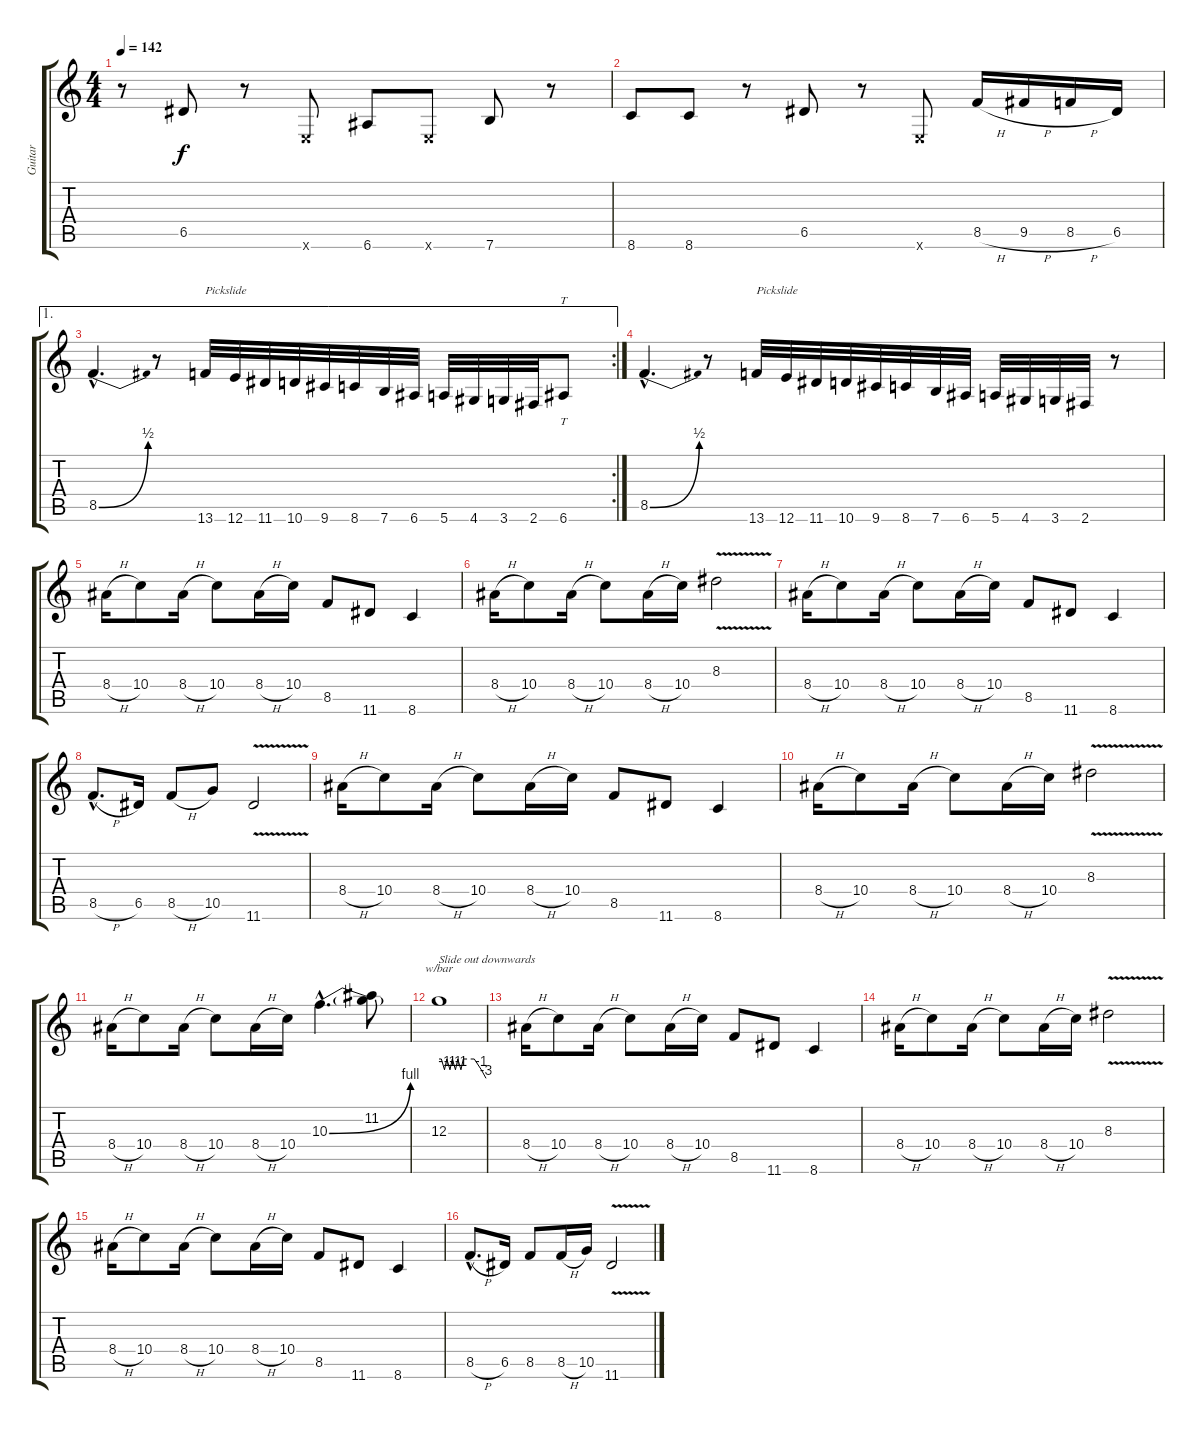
\track ("Guitar" "Guitar") {instrument distortionguitar}
\staff {score tabs}
\tuning (E4 B3 G3 D3 A2 E2) {hide}
\ts (4 4)
\tempo 142
\clef g2
\ks c
r.8{dy f} 6.5.8 r.8 0.6{x}.8 6.6.8 0.6{x}.8 7.6.8 r.8 |
8.6.8 8.6.8 r.8 6.5.8 r.8 0.6{x}.8 8.5{h}.16 9.5{h}.16 8.5{h}.16 6.5.16 |
\ae 1
\rc 2
8.5{be (bend 0 0 60 2) hac}.4{d} r.8 13.6.32{txt "Pickslide" volume 16 instrument guitarfretnoise} 12.6.32 11.6.32 10.6.32 9.6.32 8.6.32 7.6.32 6.6.32 5.6.32 4.6.32 3.6.32 2.6.32 6.6.8{tt volume 13 instrument distortionguitar} |
8.5{be (bend 0 0 60 2) hac}.4{d} r.8 13.6.32{txt "Pickslide" volume 13 instrument guitarfretnoise} 12.6.32 11.6.32 10.6.32 9.6.32 8.6.32 7.6.32 6.6.32 5.6.32 4.6.32 3.6.32 2.6.32 r.8{volume 13 instrument distortionguitar} |
8.4{h}.16 10.4.8 8.4{h}.16 10.4.8 8.4{h}.16 10.4.16 8.5.8 11.6.8 8.6.4 |
8.4{h}.16 10.4.8 8.4{h}.16 10.4.8 8.4{h}.16 10.4.16 8.3{v}.2 |
8.4{h}.16 10.4.8 8.4{h}.16 10.4.8 8.4{h}.16 10.4.16 8.5.8 11.6.8 8.6.4 |
8.5{h hac}.8{d} 6.5.16 8.5{h}.8 10.5.8 11.6{v}.2 |
8.4{h}.16 10.4.8 8.4{h}.16 10.4.8 8.4{h}.16 10.4.16 8.5.8 11.6.8 8.6.4 |
8.4{h}.16 10.4.8 8.4{h}.16 10.4.8 8.4{h}.16 10.4.16 8.3{v}.2 |
8.4{h}.16 10.4.8 8.4{h}.16 10.4.8 8.4{h}.16 10.4.16 10.3{be (bend 0 0 60 4) hac}.4{d} (11.2 10.3{t}).8 |
12.3.1{tbe (custom default 0 0 3 0 7 -4 10 0 14 -4 17 0 21 -4 24 0 28 -4 31 0 45 0 54 -4 60 -12) txt "Slide out downwards"} |
8.4{h}.16 10.4.8 8.4{h}.16 10.4.8 8.4{h}.16 10.4.16 8.5.8 11.6.8 8.6.4 |
8.4{h}.16 10.4.8 8.4{h}.16 10.4.8 8.4{h}.16 10.4.16 8.3{v}.2 |
8.4{h}.16 10.4.8 8.4{h}.16 10.4.8 8.4{h}.16 10.4.16 8.5.8 11.6.8 8.6.4 |
8.5{h hac}.8{d} 6.5.16 8.5.8 8.5{h}.16 10.5.16 11.6{v}.2
